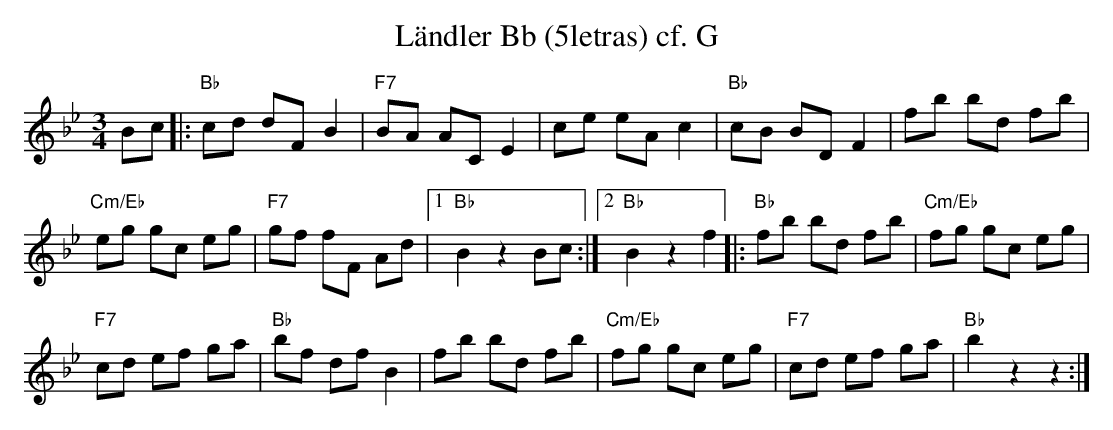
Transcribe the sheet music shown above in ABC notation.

X:1
T:L\"andler Bb (5letras) cf. G
M:3/4
L:1/8
K:Bbmaj%%MIDI gchordon
Bc |: "Bb"cd dFB2 | "F7"BA ACE2 | ce eAc2 | "Bb"cB BDF2 | fb bd fb |
"Cm/Eb"eg gc eg | "F7"gf fF Ad |1 "Bb"B2z2Bc :|2 "Bb"B2z2f2 |: "Bb"fb bd fb | "Cm/Eb"fg gc eg |
"F7"cd ef ga | "Bb"bf dfB2 | fb bd fb | "Cm/Eb"fg gc eg | "F7"cd ef ga | "Bb"b2z2z2 :|
